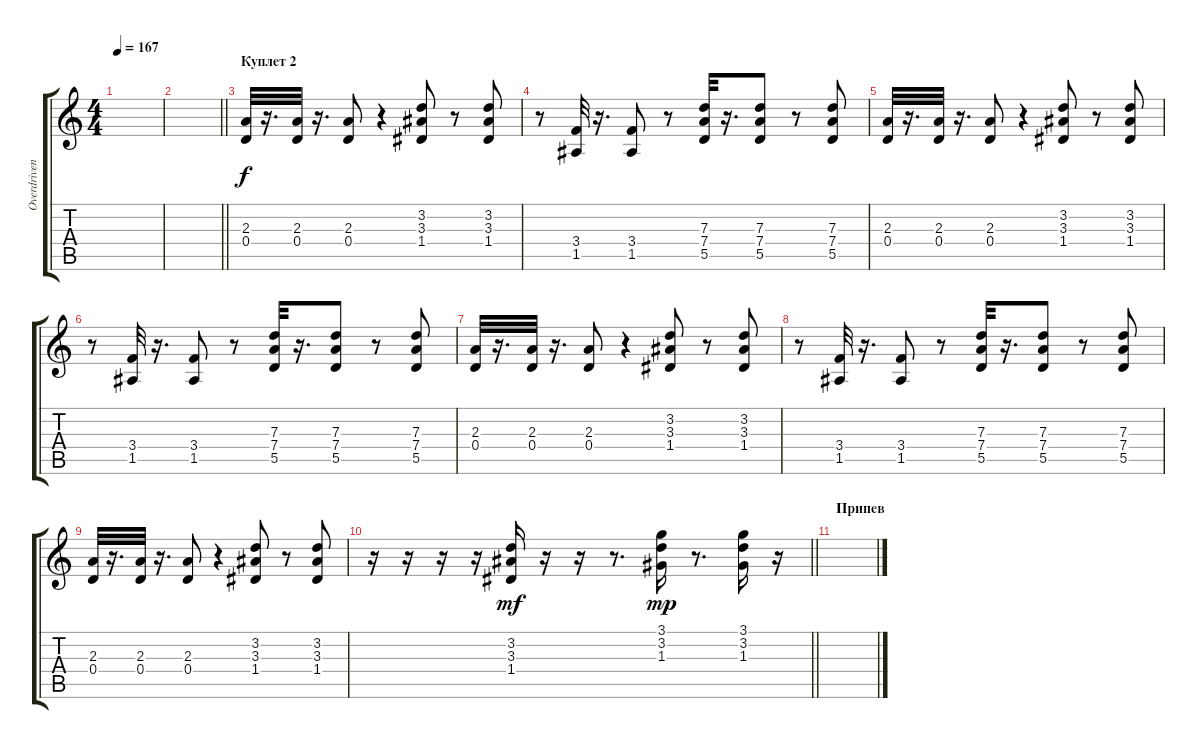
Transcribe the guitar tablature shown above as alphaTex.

\track ("Overdriven (Rythmn)" "Overdriven") {instrument overdrivenguitar}
\staff {score tabs}
\tuning (E4 B3 G3 D3 A2 E2) {hide}
\ts (4 4)
\tempo 167
\clef g2
\ks c
|
\barLineRight lightlight
|
\section ("" "Куплет 2")
(2.3 0.4).32 r.16{d} (2.3 0.4).32 r.16{d} (2.3 0.4).8 r.4 (3.2 3.3 1.4).8 r.8 (3.2 3.3 1.4).8 |
r.8 (3.4 1.5).32 r.16{d} (3.4 1.5).8 r.8 (7.3 7.4 5.5).32 r.16{d} (7.3 7.4 5.5).8 r.8 (7.3 7.4 5.5).8 |
(2.3 0.4).32 r.16{d} (2.3 0.4).32 r.16{d} (2.3 0.4).8 r.4 (3.2 3.3 1.4).8 r.8 (3.2 3.3 1.4).8 |
r.8 (3.4 1.5).32 r.16{d} (3.4 1.5).8 r.8 (7.3 7.4 5.5).32 r.16{d} (7.3 7.4 5.5).8 r.8 (7.3 7.4 5.5).8 |
(2.3 0.4).32 r.16{d} (2.3 0.4).32 r.16{d} (2.3 0.4).8 r.4 (3.2 3.3 1.4).8 r.8 (3.2 3.3 1.4).8 |
r.8 (3.4 1.5).32 r.16{d} (3.4 1.5).8 r.8 (7.3 7.4 5.5).32 r.16{d} (7.3 7.4 5.5).8 r.8 (7.3 7.4 5.5).8 |
(2.3 0.4).32 r.16{d} (2.3 0.4).32 r.16{d} (2.3 0.4).8 r.4 (3.2 3.3 1.4).8 r.8 (3.2 3.3 1.4).8 |
\barLineRight lightlight
r.16 r.16 r.16 r.16 (3.2 3.3 1.4).16{dy mf} r.16 r.16 r.8{d} (3.1 3.2 1.3).16{dy mp} r.8{d} (3.1 3.2 1.3).16 r.16 |
\section ("" "Припев")
